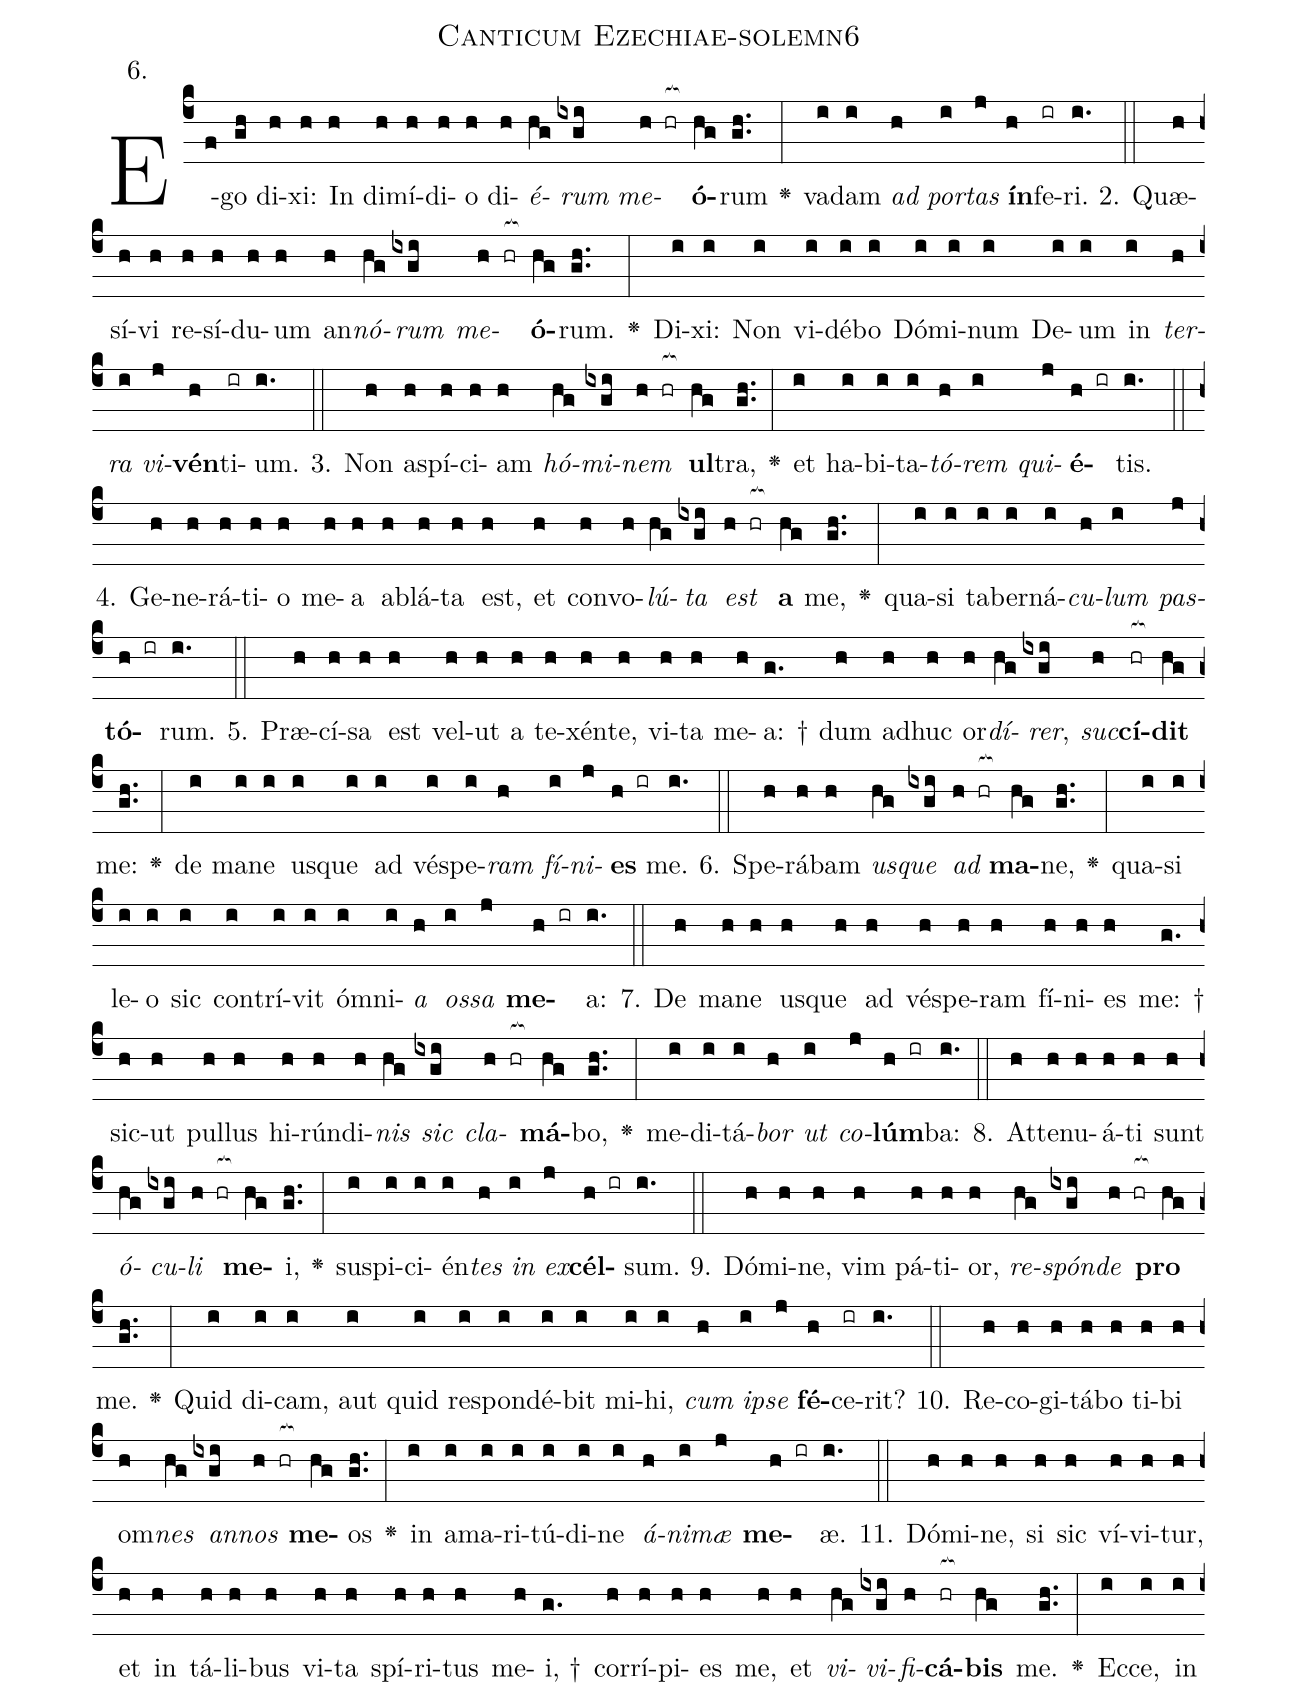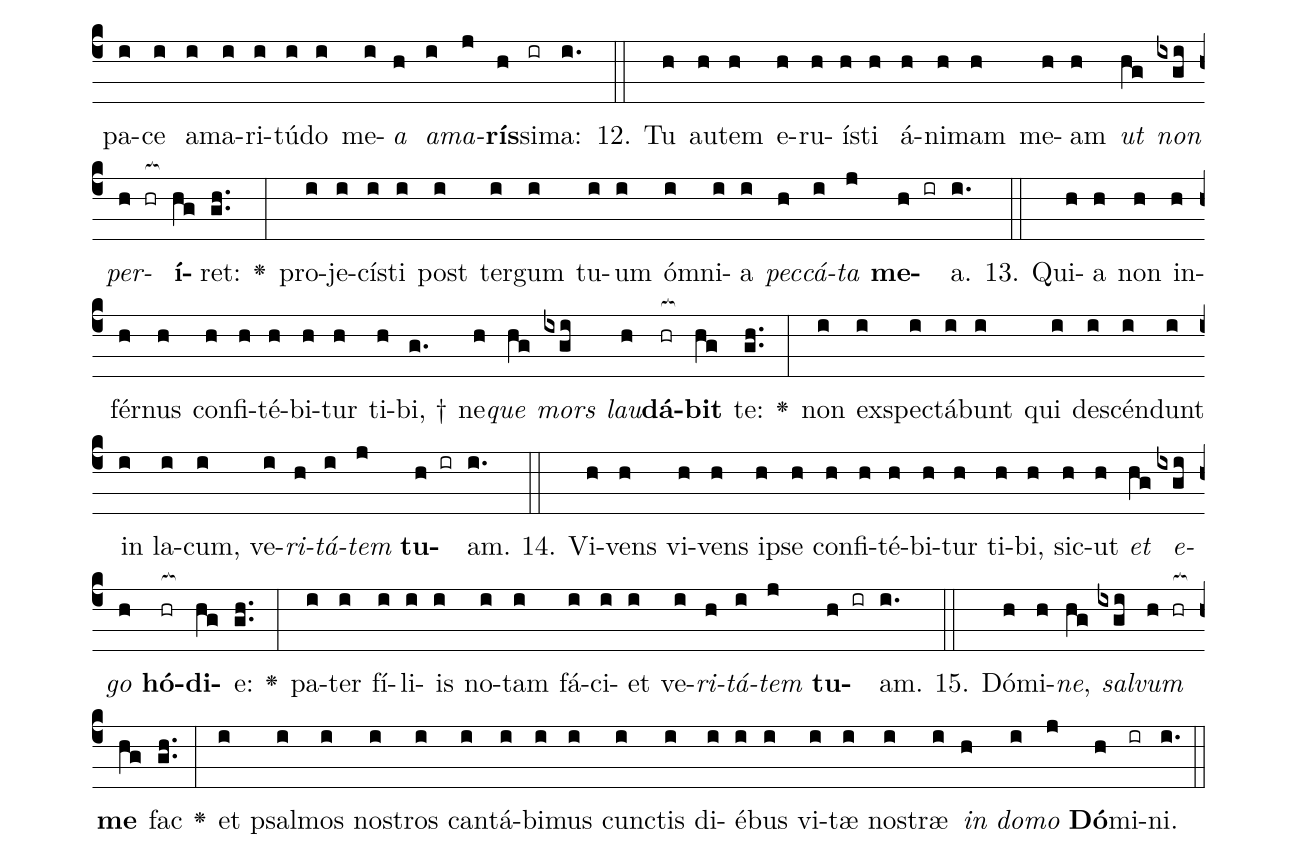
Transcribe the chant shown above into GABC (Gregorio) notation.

name: Canticum Ezechiae-solemn6;
annotation: 6.;
%%
(c4)E(f)go(gh) di(h)xi:(h) In(h) di(h)mí(h)di(h)o(h) di(h)<i>é</i>(hg)<i>rum</i>(ixgi) <i>me</i>(h hr[ocb:1{])<b>ó</b>(hg[ocb:0}])rum(gh..) <v>\greheightstar</v>(:) va(i)dam(i) <i>ad</i>(h) <i>por</i>(i)<i>tas</i>(j) <b>ín</b>(h)fe(ir)ri.(i.) (::)
2. Quæ(h)sí(h)vi(h) re(h)sí(h)du(h)um(h) an(h)<i>nó</i>(hg)<i>rum</i>(ixgi) <i>me</i>(h hr[ocb:1{])<b>ó</b>(hg[ocb:0}])rum.(gh..) <v>\greheightstar</v>(:) Di(i)xi:(i) Non(i) vi(i)dé(i)bo(i) Dó(i)mi(i)num(i) De(i)um(i) in(i) <i>ter</i>(h)<i>ra</i>(i) <i>vi</i>(j)<b>vén</b>(h)ti(ir)um.(i.) (::)
3. Non(h) a(h)spí(h)ci(h)am(h) <i>hó</i>(hg)<i>mi</i>(ixgi)<i>nem</i>(h hr[ocb:1{]) <b>ul</b>(hg[ocb:0}])tra,(gh..) <v>\greheightstar</v>(:) et(i) ha(i)bi(i)ta(i)<i>tó</i>(h)<i>rem</i>(i) <i>qui</i>(j)<b>é</b>(h ir)tis.(i.) (::)
4. Ge(h)ne(h)rá(h)ti(h)o(h) me(h)a(h) ab(h)lá(h)ta(h) est,(h) et(h) con(h)vo(h)<i>lú</i>(hg)<i>ta</i>(ixgi) <i>est</i>(h hr[ocb:1{]) <b>a</b>(hg[ocb:0}]) me,(gh..) <v>\greheightstar</v>(:) qua(i)si(i) ta(i)ber(i)ná(i)<i>cu</i>(h)<i>lum</i>(i) <i>pas</i>(j)<b>tó</b>(h ir)rum.(i.) (::)
5. Præ(h)cí(h)sa(h) est(h) vel(h)ut(h) a(h) te(h)xén(h)te,(h) vi(h)ta(h) me(h)a: †(g.) dum(h) ad(h)huc(h) or(h)<i>dí</i>(hg)<i>rer</i>,(ixgi) <i>suc</i>(h)<b>cí</b>(hr[ocb:1{])<b>dit</b>(hg[ocb:0}]) me:(gh..) <v>\greheightstar</v>(:) de(i) ma(i)ne(i) us(i)que(i) ad(i) vés(i)pe(i)<i>ram</i>(h) <i>fí</i>(i)<i>ni</i>(j)<b>es</b>(h ir) me.(i.) (::)
6. Spe(h)rá(h)bam(h) <i>us</i>(hg)<i>que</i>(ixgi) <i>ad</i>(h hr[ocb:1{]) <b>ma</b>(hg[ocb:0}])ne,(gh..) <v>\greheightstar</v>(:) qua(i)si(i) le(i)o(i) sic(i) con(i)trí(i)vit(i) óm(i)ni(i)<i>a</i>(h) <i>os</i>(i)<i>sa</i>(j) <b>me</b>(h ir)a:(i.) (::)
7. De(h) ma(h)ne(h) us(h)que(h) ad(h) vés(h)pe(h)ram(h) fí(h)ni(h)es(h) me: †(g.) sic(h)ut(h) pul(h)lus(h) hi(h)rún(h)di(h)<i>nis</i>(hg) <i>sic</i>(ixgi) <i>cla</i>(h hr[ocb:1{])<b>má</b>(hg[ocb:0}])bo,(gh..) <v>\greheightstar</v>(:) me(i)di(i)tá(i)<i>bor</i>(h) <i>ut</i>(i) <i>co</i>(j)<b>lúm</b>(h ir)ba:(i.) (::)
8. At(h)te(h)nu(h)á(h)ti(h) sunt(h) <i>ó</i>(hg)<i>cu</i>(ixgi)<i>li</i>(h hr[ocb:1{]) <b>me</b>(hg[ocb:0}])i,(gh..) <v>\greheightstar</v>(:) su(i)spi(i)ci(i)én(i)<i>tes</i>(h) <i>in</i>(i) <i>ex</i>(j)<b>cél</b>(h ir)sum.(i.) (::)
9. Dó(h)mi(h)ne,(h) vim(h) pá(h)ti(h)or,(h) <i>re</i>(hg)<i>spón</i>(ixgi)<i>de</i>(h hr[ocb:1{]) <b>pro</b>(hg[ocb:0}]) me.(gh..) <v>\greheightstar</v>(:) Quid(i) di(i)cam,(i) aut(i) quid(i) re(i)spon(i)dé(i)bit(i) mi(i)hi,(i) <i>cum</i>(h) <i>ip</i>(i)<i>se</i>(j) <b>fé</b>(h)ce(ir)rit?(i.) (::)
10. Re(h)co(h)gi(h)tá(h)bo(h) ti(h)bi(h) om(h)<i>nes</i>(hg) <i>an</i>(ixgi)<i>nos</i>(h hr[ocb:1{]) <b>me</b>(hg[ocb:0}])os(gh..) <v>\greheightstar</v>(:) in(i) a(i)ma(i)ri(i)tú(i)di(i)ne(i) <i>á</i>(h)<i>ni</i>(i)<i>mæ</i>(j) <b>me</b>(h ir)æ.(i.) (::)
11. Dó(h)mi(h)ne,(h) si(h) sic(h) ví(h)vi(h)tur,(h) et(h) in(h) tá(h)li(h)bus(h) vi(h)ta(h) spí(h)ri(h)tus(h) me(h)i, †(g.) cor(h)rí(h)pi(h)es(h) me,(h) et(h) <i>vi</i>(hg)<i>vi</i>(ixgi)<i>fi</i>(h)<b>cá</b>(hr[ocb:1{])<b>bis</b>(hg[ocb:0}]) me.(gh..) <v>\greheightstar</v>(:) Ec(i)ce,(i) in(i) pa(i)ce(i) a(i)ma(i)ri(i)tú(i)do(i) me(i)<i>a</i>(h) <i>a</i>(i)<i>ma</i>(j)<b>rís</b>(h)si(ir)ma:(i.) (::)
12. Tu(h) au(h)tem(h) e(h)ru(h)ís(h)ti(h) á(h)ni(h)mam(h) me(h)am(h) <i>ut</i>(hg) <i>non</i>(ixgi) <i>per</i>(h hr[ocb:1{])<b>í</b>(hg[ocb:0}])ret:(gh..) <v>\greheightstar</v>(:) pro(i)je(i)cís(i)ti(i) post(i) ter(i)gum(i) tu(i)um(i) óm(i)ni(i)a(i) <i>pec</i>(h)<i>cá</i>(i)<i>ta</i>(j) <b>me</b>(h ir)a.(i.) (::)
13. Qui(h)a(h) non(h) in(h)fér(h)nus(h) con(h)fi(h)té(h)bi(h)tur(h) ti(h)bi, †(g.) ne(h)<i>que</i>(hg) <i>mors</i>(ixgi) <i>lau</i>(h)<b>dá</b>(hr[ocb:1{])<b>bit</b>(hg[ocb:0}]) te:(gh..) <v>\greheightstar</v>(:) non(i) ex(i)spec(i)tá(i)bunt(i) qui(i) de(i)scén(i)dunt(i) in(i) la(i)cum,(i) ve(i)<i>ri</i>(h)<i>tá</i>(i)<i>tem</i>(j) <b>tu</b>(h ir)am.(i.) (::)
14. Vi(h)vens(h) vi(h)vens(h) ip(h)se(h) con(h)fi(h)té(h)bi(h)tur(h) ti(h)bi,(h) sic(h)ut(h) <i>et</i>(hg) <i>e</i>(ixgi)<i>go</i>(h) <b>hó</b>(hr[ocb:1{])<b>di</b>(hg[ocb:0}])e:(gh..) <v>\greheightstar</v>(:) pa(i)ter(i) fí(i)li(i)is(i) no(i)tam(i) fá(i)ci(i)et(i) ve(i)<i>ri</i>(h)<i>tá</i>(i)<i>tem</i>(j) <b>tu</b>(h ir)am.(i.) (::)
15. Dó(h)mi(h)<i>ne</i>,(hg) <i>sal</i>(ixgi)<i>vum</i>(h hr[ocb:1{]) <b>me</b>(hg[ocb:0}]) fac(gh..) <v>\greheightstar</v>(:) et(i) psal(i)mos(i) nos(i)tros(i) can(i)tá(i)bi(i)mus(i) cunc(i)tis(i) di(i)é(i)bus(i) vi(i)tæ(i) nos(i)træ(i) <i>in</i>(h) <i>do</i>(i)<i>mo</i>(j) <b>Dó</b>(h)mi(ir)ni.(i.) (::)
